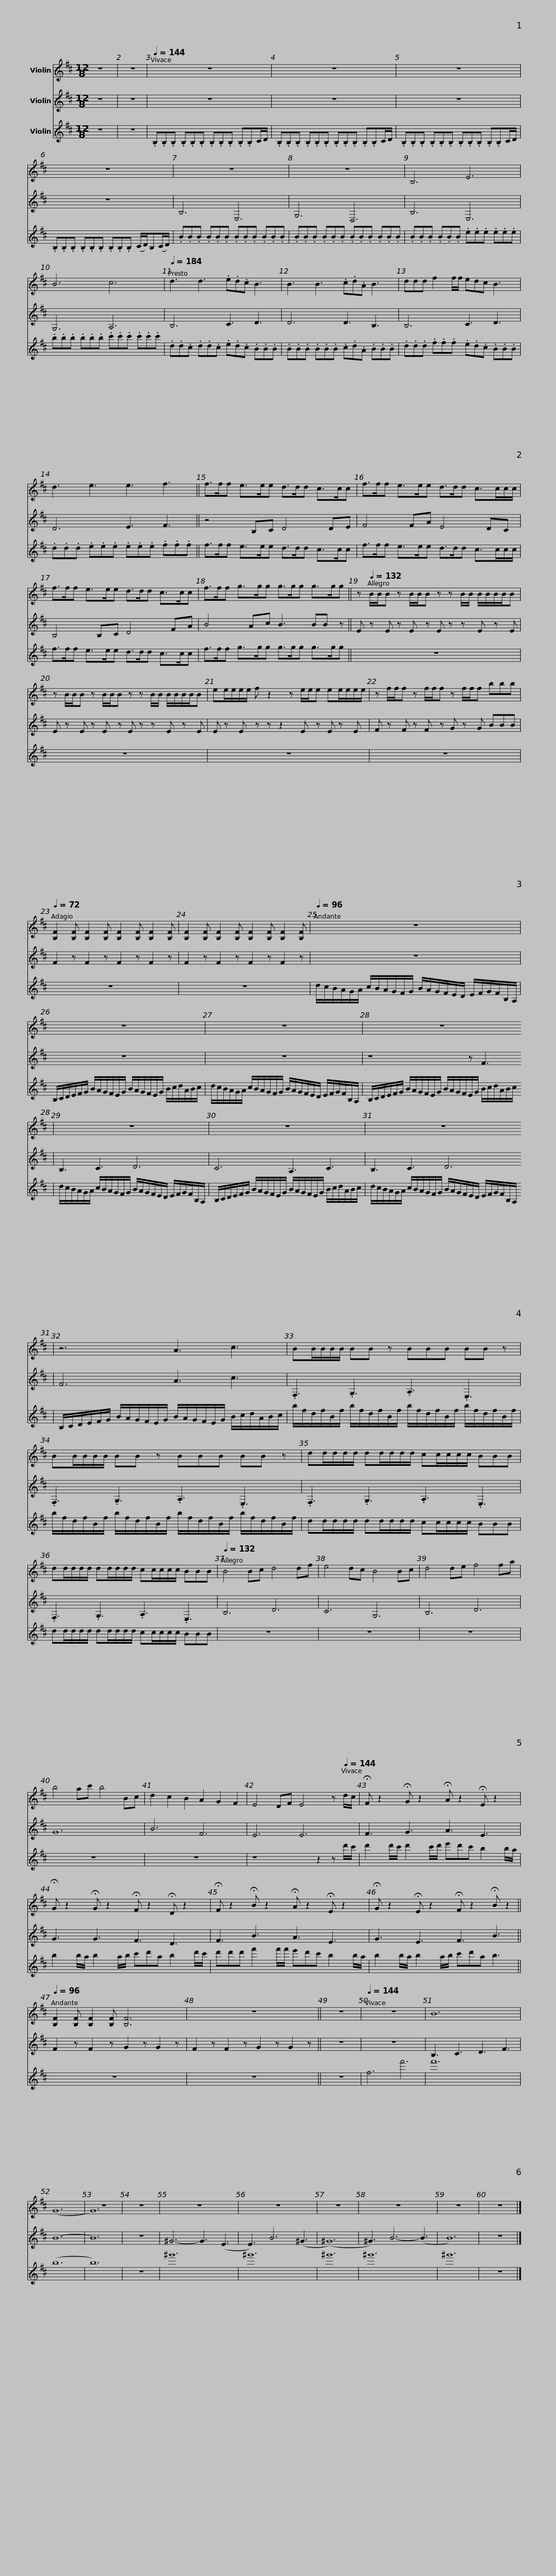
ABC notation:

X:1
%%score ( 1 2 ) 3 4
L:1/8
M:12/8
I:linebreak $
K:D
V:1 treble
V:2 treble
V:3 treble
V:4 treble
V:1
 z12 | z12 |[Q:1/4=144] z12 | z12 |$ z12 | %5
 z12 |$ z12 | z12 | B,6 E6 |$ B6 c6 | %10
[Q:1/4=184] d3 d3 .e.d.c B3 | B3 B3 .c.d.A B3 |$ ddd f2 f/f/ edc B3 | d3 e3 e3 f3 || f>ff e>ee d>dd c>cc |$ %15
 f>ff e>ee d>dd c>cc/c/ | f>ff e>ee d>dd c>cc |$ f>ff g>gg g>gg g>gg || z[Q:1/4=132] B/B/B z B/B/B z z B/B/ B/B/B/B/B |$ z B/B/B z B/B/B z z B/B/ B/B/B/B/B | %20
 ee/e/e/e/ f z2 z e/e/e ee/e/e/e/ |$ z f/f/f z f/f/f z f/f/f bbb |[Q:1/4=72] [B,F]2 [B,F] [B,F]2 [B,F] [B,F]2 [B,F] [B,F]2 [B,F] | [B,F]2 [B,F] [B,F]2 [B,F] [B,F]2 [B,F] [B,F]2 [B,F] |$[Q:1/4=96] z12 |$ %25
 z12 |$ z12 |$ z12 |$ z12 |$ z12 |$ %30
 z12 |$ z6 A3 c3 |$ BB/B/B/B/ BB z BBB BB z |$ BB/B/B/B/ BB z BBB BB z | dd/d/d/d/ dd/d/d/d/ cc/c/c/c/ BBB |$ %35
 dd/d/d/d/ dd/d/d/d/ cc/c/c/c/ BBB |[Q:1/4=132] B4 Bc d4 df | e4 dc B4 Bc | d4 de f4 fa |$ b4 ac' b4 Bc | %40
 d2 c2 B2 A2 G2 F2 | E4 DF E4 z[Q:1/4=144] d/c/ |$ !fermata!F z2 !fermata!G z2 !fermata!A z2 !fermata!E z2 | !fermata!G z2 !fermata!G z2 !fermata!F z2 !fermata!D z2 |$ !fermata!F z2 !fermata!B z2 !fermata!A z2 !fermata!E z2 | %45
 !fermata!G z2 !fermata!E z2 !fermata!F z2 !fermata!B z2 ||$[Q:1/4=96] [B,F]2 [B,F] [B,F]2 [B,F] [B,F]6 | z12 || z12 |[Q:1/4=144] z12 | %50
 x12 | x12 | z12 | z12 |$ z12 | %55
 z12 | z12 | z12 | z12 | z12 |] %60
V:2
 x12 | x12 | x12 | x12 |$ x12 | %5
 x12 |$ x12 | x12 | x12 |$ x12 | %10
 x12 | x12 |$ x12 | x12 || x12 |$ %15
 x12 | x12 |$ x12 || x12 |$ x12 | %20
 x12 |$ x12 | x12 | x12 |$ x12 |$ %25
 x12 |$ x12 |$ x12 |$ x12 |$ x12 |$ %30
 x12 |$ x12 |$ x12 |$ x12 | x12 |$ %35
 x12 | x12 | x12 | x12 |$ x12 | %40
 x12 | x12 |$ x12 | x12 |$ x12 | %45
 x12 ||$ x12 | x12 || x12 | x12 | %50
 B12 | (G12 | G12) | x12 |$ x12 | %55
 x12 | x12 | x12 | x12 | x12 |] %60
V:3
 z12 | z12 | z12 | z12 |$ z12 | %5
 z12 |$ B,6 E,6 | G,6 D,6 | B,6 E,6 |$ G,6 A,6 | %10
 B,6 C3 D3 | D6 D3 B,3 |$ B,6 C3 D3 | D6 E3 F3 || z4 B,C D4 DE |$ %15
 F4 FA E4 DC | B,4 B,C D4 FA |$ B4 Ac B3 BB z || E z E z E z E z z E z E |$ E z E z E z E z z E z E | %20
 E z E z z z2 E z E z E |$ F z F z F z G z G BBB | F2 z F2 z F2 z F2 z | F2 z F2 z F2 z F2 z |$ z12 |$ %25
 z12 |$ z12 |$ z8 z F3 |$ B,3 C3 D6 |$ C6 A,3 C3 |$ %30
 B,3 C3 D6 |$ F6 A3 c3 |$ .F,3 .G,3 .A,3 .E,3 |$ .F,3 .G,3 .A,3 .E,3 | .F,3 .G,3 .A,3 .E,3 |$ %35
 .F,3 .G,3 .A,3 .E,3 | B,6 D6 | C6 G,6 | B,6 D6 |$ G12 | %40
 B6 F6 | E6 E6 |$ F3 G3 A3 E3 | G3 G3 F3 D3 |$ F3 B3 A3 E3 | %45
 G3 E3 F3 B3 ||$ F2 z F2 z G2 z G2 z | F2 z F2 z G2 z G2 z || z12 | z12 | %50
 B,3 C3 D3 F3 | (B12 | B12) | z12 |$ ^G6- G3 (E3 | %55
 E3) B6 (^G3 | (^G12) | ^G3) B6- (B3 | B12) | z12 |] %60
V:4
 z12 | z12 | .B,.B,.B, .B,.B,.B, .B,.B,.B, .B,.B,C/D/ | .B,.B,.B, .B,.B,.B, .B,.B,.B, .B,.B,C/D/ |$ .B,.B,.B, .B,.B,.B, .B,.B,.B, .B,.B,C/D/ | %5
 .B,.B,.B, .B,.B,.B, .B,.B,.B, (C/D/)B,(C/D/) |$ .B.B.B .B.B.B .B.B.B .B.B.B | .B.B.B .B.B.B .B.B.B .B.B.B | .B.B.B .B.B.B .e.e.e .e.e.e |$ .b.b.b .b.b.b .c'.c'.c' .c'.c'.c' | %10
 .d.d.c .d.d.c .e.d.c .B.B.B | .B.B.B .B.B.B .c.d.A .B.B.B |$ .d.d.d .f.f.f .e.d.c .B.B.B | .d.d.d .e.e.e .e.e.e .f.f.f || f>ff e>ee d>dd c>cc |$ %15
 f>ff e>ee d>dd c>cc/c/ | f>ff e>ee d>dd c>cc |$ f>ff g>gg g>gg g>gg || z12 |$ z12 | %20
 z12 |$ z12 | z12 | z12 |$ d/c/B/A/G/A/ c/B/A/G/F/G/ B/A/G/F/E/D/ E/F/G/F/B,/A,/ |$ %25
 B,/C/D/E/F/G/ B/A/G/F/E/G/ B/A/G/F/E/G/ B/c/d/A/B/c/ |$ d/c/B/A/G/A/ c/B/A/G/F/G/ B/A/G/F/E/D/ E/F/G/F/B,/A,/ |$ B,/C/D/E/F/G/ B/A/G/F/E/G/ B/A/G/F/E/G/ B/c/d/A/B/c/ |$ d/c/B/A/G/A/ c/B/A/G/F/G/ B/A/G/F/E/D/ E/F/G/F/B,/A,/ |$ B,/C/D/E/F/G/ B/A/G/F/E/G/ B/A/G/F/E/G/ B/c/d/A/B/c/ |$ %30
 d/c/B/A/G/A/ c/B/A/G/F/G/ B/A/G/F/E/D/ E/F/G/F/B,/A,/ |$ B,/C/D/E/F/G/ B/A/G/F/E/G/ B/A/G/F/E/G/ B/c/d/A/B/c/ |$ b/f/d/f/B/f/ b/f/d/f/B/f/ b/f/d/f/B/f/ b/f/d/f/B/f/ |$ b/f/d/f/B/f/ b/f/d/f/B/f/ b/f/d/f/B/f/ b/f/d/f/B/f/ | dd/d/d/d/ dd/d/d/d/ cc/c/c/c/ BBB |$ %35
 dd/d/d/d/ dd/d/d/d/ cc/c/c/c/ BBB | z12 | z12 | z12 |$ z12 | %40
 z12 | z8 z2 z d'/c'/ |$ d'2 d'/c'/ d'2 c'/d'/ e'd'c' b2 b/a/ | b2 b/a/ b2 a/b/ c'd'a b2 d'/c'/ |$ d'd'd' f'2 f'/f'/ e'd'c' b2 b/a/ | %45
 b2 b/a/ b2 a/b/ c'd'a b3 ||$ z12 | z12 || z12 | f6 f'6 | %50
 f'12 | (b12 | b12) | z12 |$ ^g'12 | %55
 ^g'12 | ^g'12 | ^g'12 | ^g'12 | z12 |] %60
